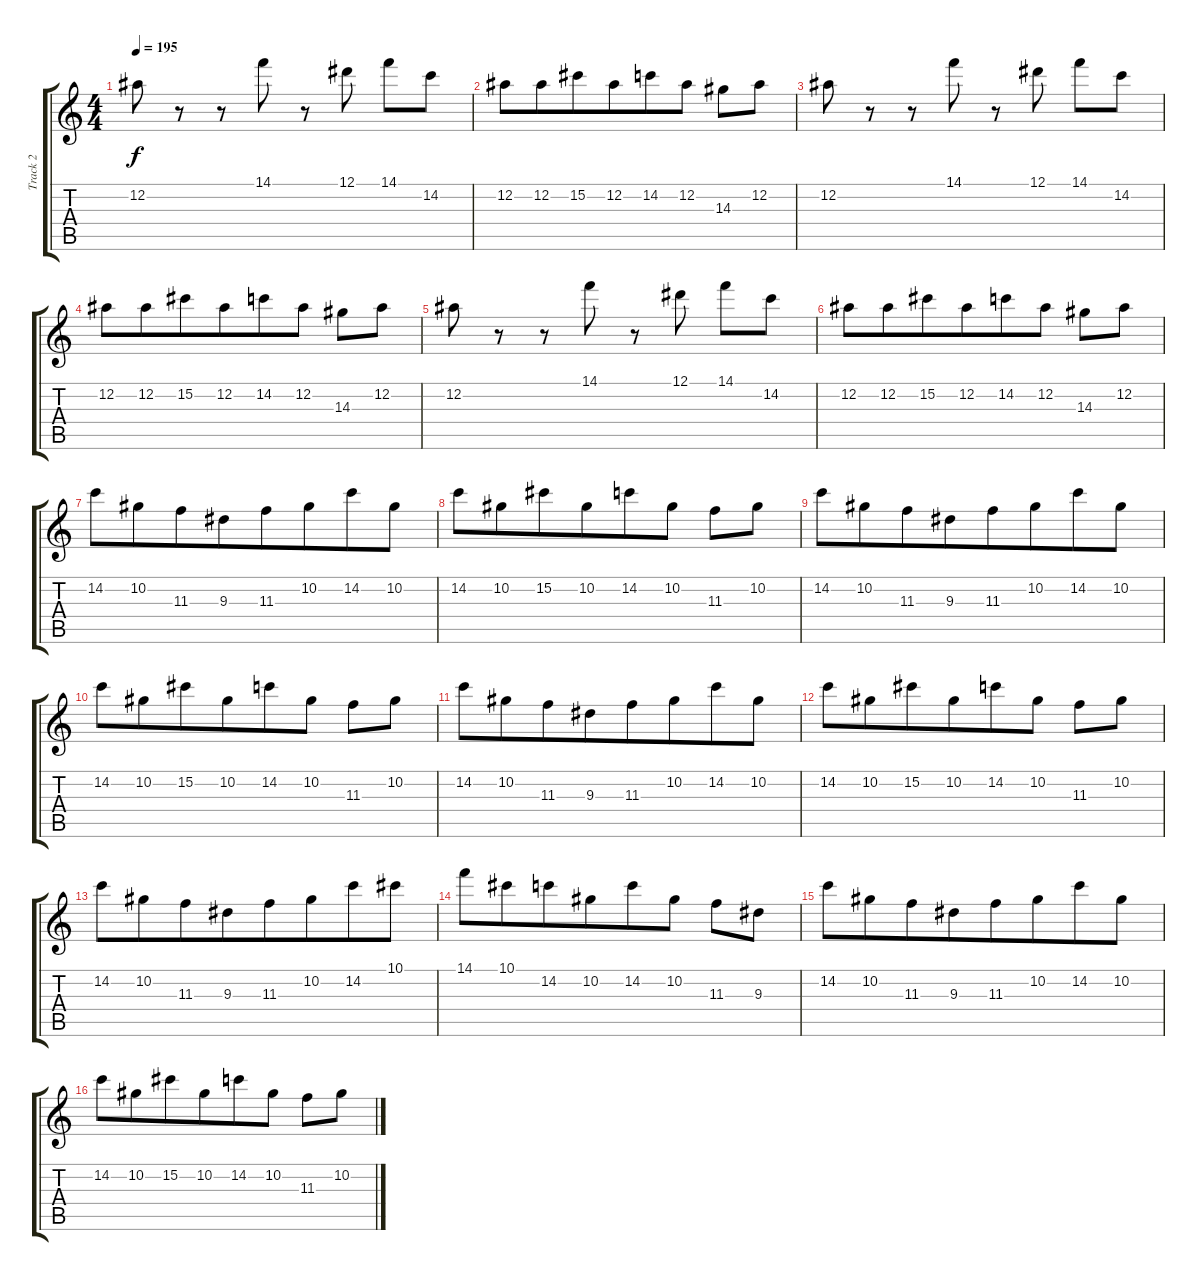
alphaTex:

\track ("Track 2" "Track 2") {instrument electricguitarclean}
\staff {score tabs}
\tuning (Eb4 Bb3 Gb3 Db3 Ab2 Db2) {hide}
\ts (4 4)
\tempo 195
\clef g2
\ks c
12.2.8{dy f} r.8{beam merge} r.8{beam merge} 14.1.8 r.8 12.1.8 14.1.8 14.2.8 |
12.2.8 12.2.8{beam merge} 15.2.8 12.2.8{beam merge} 14.2.8{beam merge} 12.2.8 14.3.8 12.2.8 |
12.2.8 r.8{beam merge} r.8{beam merge} 14.1.8 r.8 12.1.8 14.1.8 14.2.8 |
12.2.8 12.2.8{beam merge} 15.2.8 12.2.8{beam merge} 14.2.8{beam merge} 12.2.8 14.3.8 12.2.8 |
12.2.8 r.8{beam merge} r.8{beam merge} 14.1.8 r.8 12.1.8 14.1.8 14.2.8 |
12.2.8 12.2.8{beam merge} 15.2.8 12.2.8{beam merge} 14.2.8{beam merge} 12.2.8 14.3.8 12.2.8 |
14.2.8{beam merge} 10.2.8{beam merge} 11.3.8 9.3.8{beam merge} 11.3.8{beam merge} 10.2.8{beam merge} 14.2.8 10.2.8 |
14.2.8 10.2.8{beam merge} 15.2.8 10.2.8{beam merge} 14.2.8 10.2.8 11.3.8 10.2.8 |
14.2.8{beam merge} 10.2.8{beam merge} 11.3.8 9.3.8{beam merge} 11.3.8{beam merge} 10.2.8{beam merge} 14.2.8 10.2.8 |
14.2.8 10.2.8{beam merge} 15.2.8 10.2.8{beam merge} 14.2.8 10.2.8 11.3.8 10.2.8 |
14.2.8{beam merge} 10.2.8{beam merge} 11.3.8 9.3.8{beam merge} 11.3.8{beam merge} 10.2.8{beam merge} 14.2.8 10.2.8 |
14.2.8 10.2.8{beam merge} 15.2.8 10.2.8{beam merge} 14.2.8 10.2.8 11.3.8 10.2.8 |
14.2.8{beam merge} 10.2.8{beam merge} 11.3.8 9.3.8{beam merge} 11.3.8{beam merge} 10.2.8{beam merge} 14.2.8 10.1.8 |
14.1.8 10.1.8{beam merge} 14.2.8 10.2.8{beam merge} 14.2.8 10.2.8 11.3.8 9.3.8 |
14.2.8{beam merge} 10.2.8{beam merge} 11.3.8 9.3.8{beam merge} 11.3.8{beam merge} 10.2.8{beam merge} 14.2.8 10.2.8 |
14.2.8 10.2.8{beam merge} 15.2.8 10.2.8{beam merge} 14.2.8 10.2.8 11.3.8 10.2.8
